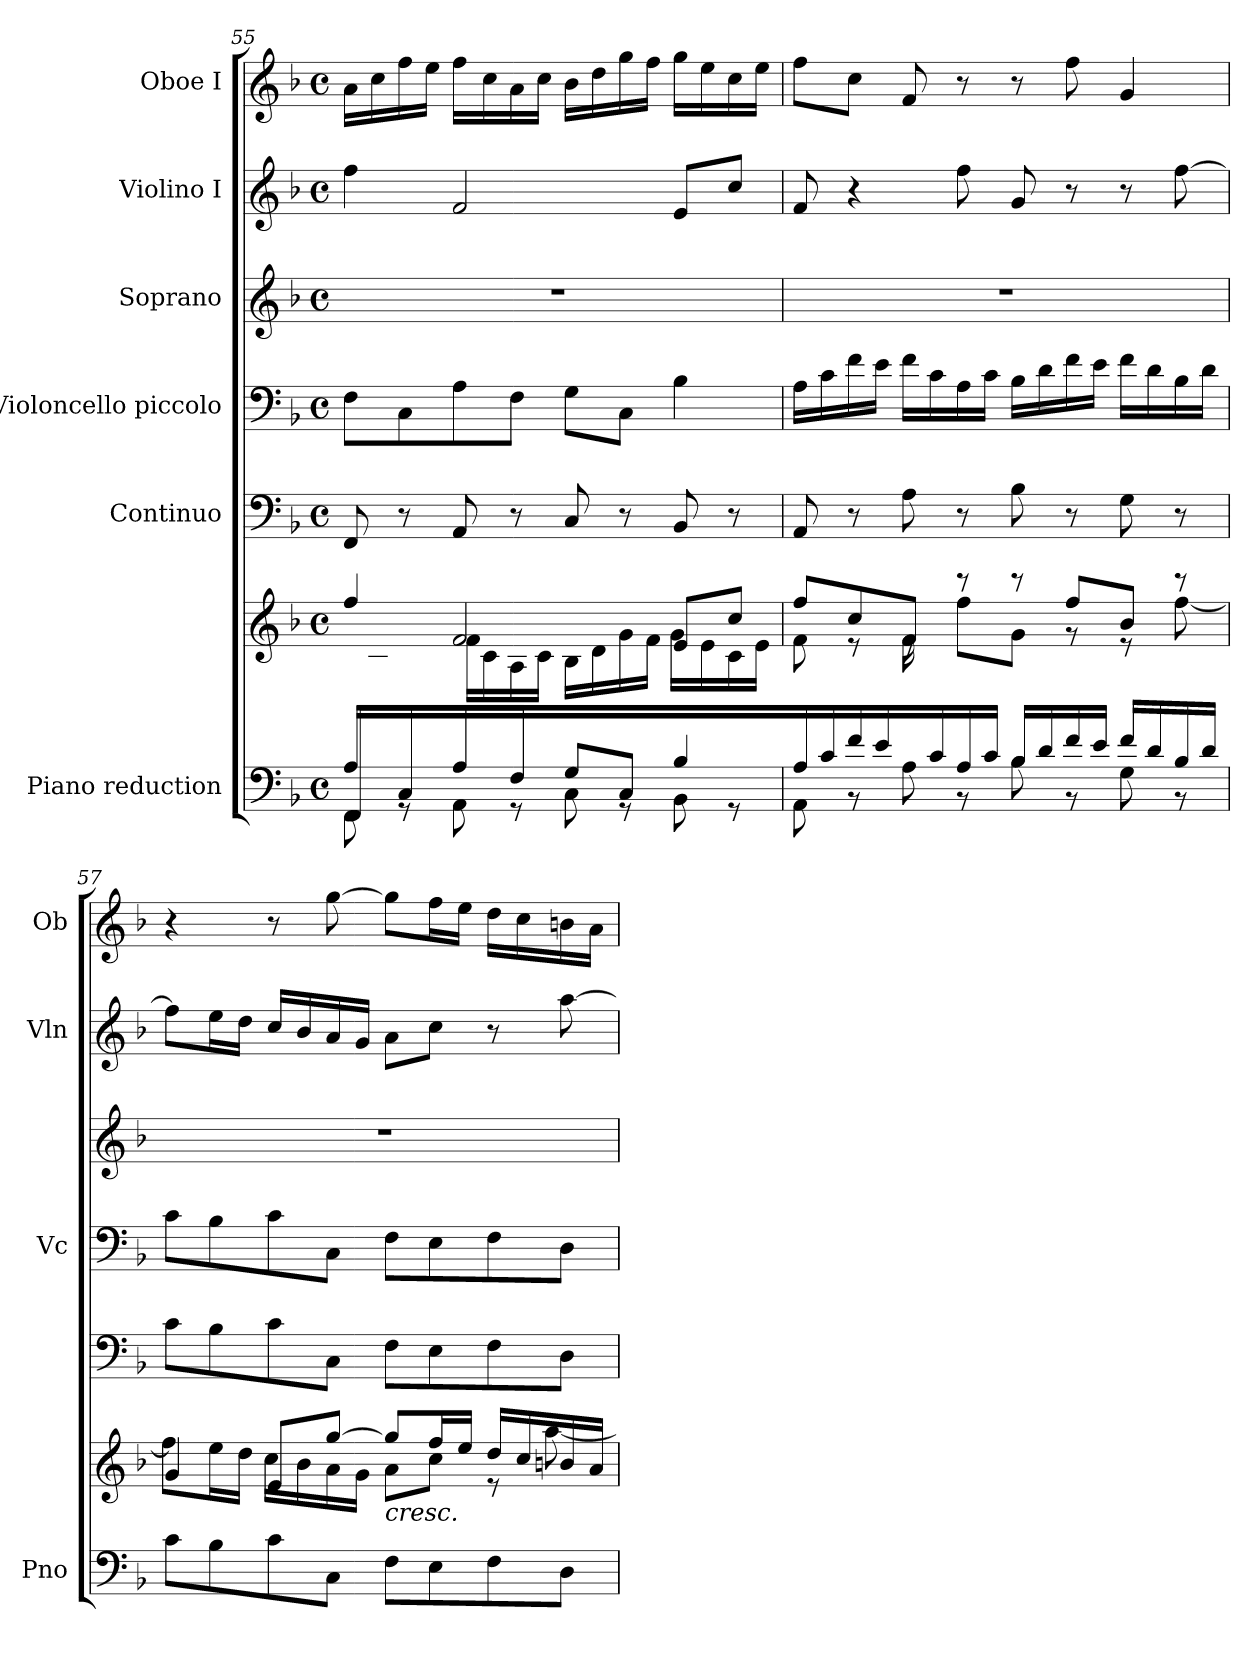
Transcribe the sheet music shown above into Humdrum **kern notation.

**kern	**kern	**kern	**kern	**kern	**kern	**kern
*part6	*part6	*part5	*part4	*part3	*part2	*part1
*staff7	*staff6	*staff5	*staff4	*staff3	*staff2	*staff1
*I"Piano reduction	*	*I"Continuo	*I"Violoncello piccolo	*I"Soprano	*I"Violino I	*I"Oboe I
*I'Pno	*	*	*I'Vc	*	*I'Vln	*I'Ob
*clefF4	*clefG2	*clefF4	*clefF4	*clefG2	*clefG2	*clefG2
*k[b-]	*k[b-]	*k[b-]	*k[b-]	*k[b-]	*k[b-]	*k[b-]
*M4/4	*M4/4	*M4/4	*M4/4	*M4/4	*M4/4	*M4/4
*met(c)	*met(c)	*met(c)	*met(c)	*met(c)	*met(c)	*met(c)
=55	=55	=55	=55	=55	=55	=55
*^	*^	*	*	*	*	*
*	*^	*	*	*	*	*	*	*
16A/LL	8FF/L	8FF\	4ff/	16ryy	8FF/	8F\L	1r	4ff\	16a\LL
2...ryy	.	.	.	16c\	.	.	.	.	16cc\
.	8C/	8rGG	.	16f\	8r	8C\	.	.	16ff\
.	.	.	.	16e\JJ	.	.	.	.	16ee\JJ
.	8A/	8AA\	2f/	16f\LL	8AA/	8A\	.	2f/	16ff\LL
.	.	.	.	16c\	.	.	.	.	16cc\
.	8F/J	8rGG	.	16A\	8r	8F\J	.	.	16a\
.	.	.	.	16c\JJ	.	.	.	.	16cc\JJ
.	8G/L	8C\	.	16B-\LL	8C/	8G\L	.	.	16b-\LL
.	.	.	.	16d\	.	.	.	.	16dd\
.	8C/J	8rGG	.	16g\	8r	8C\J	.	.	16gg\
.	.	.	.	16f\JJ	.	.	.	.	16ff\JJ
.	4B-/	8BB-\	8e/L	16g\LL	8BB-/	4B-\	.	8e/L	16gg\LL
.	.	.	.	16e\	.	.	.	.	16ee\
.	.	8rGG	8cc/J	16c\	8r	.	.	8cc/J	16cc\
.	.	.	.	16e\JJ	.	.	.	.	16ee\JJ
*	*v	*v	*	*	*	*	*	*	*
!!LO:PB:g=z
=56	=56	=56	=56	=56	=56	=56	=56	=56
*	*	*	*^	*	*	*	*	*
16A/LL	8AA\	8ff/L	8f\	4ryy	8AA/	16A\LL	1r	8f/	8ff\L
16c/	.	.	.	.	.	16c\	.	.	.
16f/	8r	8cc/	8re	.	8r	16f\	.	4r	8cc\J
16e/JJ	.	.	.	.	.	16e\JJ	.	.	.
16ryy	8A\	8f/J	8re	16f\LL	8A\	16f\LL	.	.	8f/
16c/	.	.	.	2ryy	.	16c\	.	.	.
16A/	8r	8rccc	8ff\L	.	8r	16A\	.	8ff\	8r
16c/JJ	.	.	.	.	.	16c\JJ	.	.	.
16B-/LL	8B-\	8rccc	8g\J	.	8B-\	16B-\LL	.	8g/	8r
16d/	.	.	.	.	.	16d\	.	.	.
16f/	8r	8ff/L	8r	.	8r	16f\	.	8r	8ff\
16e/JJ	.	.	.	.	.	16e\JJ	.	.	.
16f/LL	8G\	8b-/J	8r	.	8G\	16f\LL	.	8r	4g/
16d/	.	.	.	8.ryy	.	16d\	.	.	.
16B-/	8r	8rccc	[8ff\	.	8r	16B-\	.	[8ff\	.
16d/JJ	.	.	.	.	.	16d\JJ	.	.	.
*v	*v	*	*	*	*	*	*	*	*
*	*	*v	*v	*	*	*	*	*
=57	=57	=57	=57	=57	=57	=57	=57
8c\L	4g/	8ff\L]	8c\L	8c\L	1r	8ff\L]	4r
8B-\	.	16ee\L	8B-\	8B-\	.	16ee\L	.
.	.	16dd\JJ	.	.	.	16dd\JJ	.
8c\	8e/L	16cc\LL	8c\	8c\	.	16cc/LL	8r
.	.	16b-\	.	.	.	16b-/	.
8C\J	[8gg/J	16a\	8C\J	8C\J	.	16a/	[8gg\
.	.	16g\JJ	.	.	.	16g/JJ	.
!	!LO:TX:b:i:t=cresc.	!	!	!	!	!	!
8F\L	8gg/L]	8a\L	8F\L	8F\L	.	8a\L	8gg\L]
8E\	16ff/L	8cc\J	8E\	8E\	.	8cc\J	16ff\L
.	16ee/JJ	.	.	.	.	.	16ee\JJ
8F\	16dd/LL	8r	8F\	8F\	.	8r	16dd\LL
.	16cc/	.	.	.	.	.	16cc\
8D\J	16bn/	[8aa\	8D\J	8D\J	.	[8aa\	16bn\
.	16a/JJ	.	.	.	.	.	16a\JJ
*	*v	*v	*	*	*	*	*
=	=	=	=	=	=	=
*-	*-	*-	*-	*-	*-	*-
